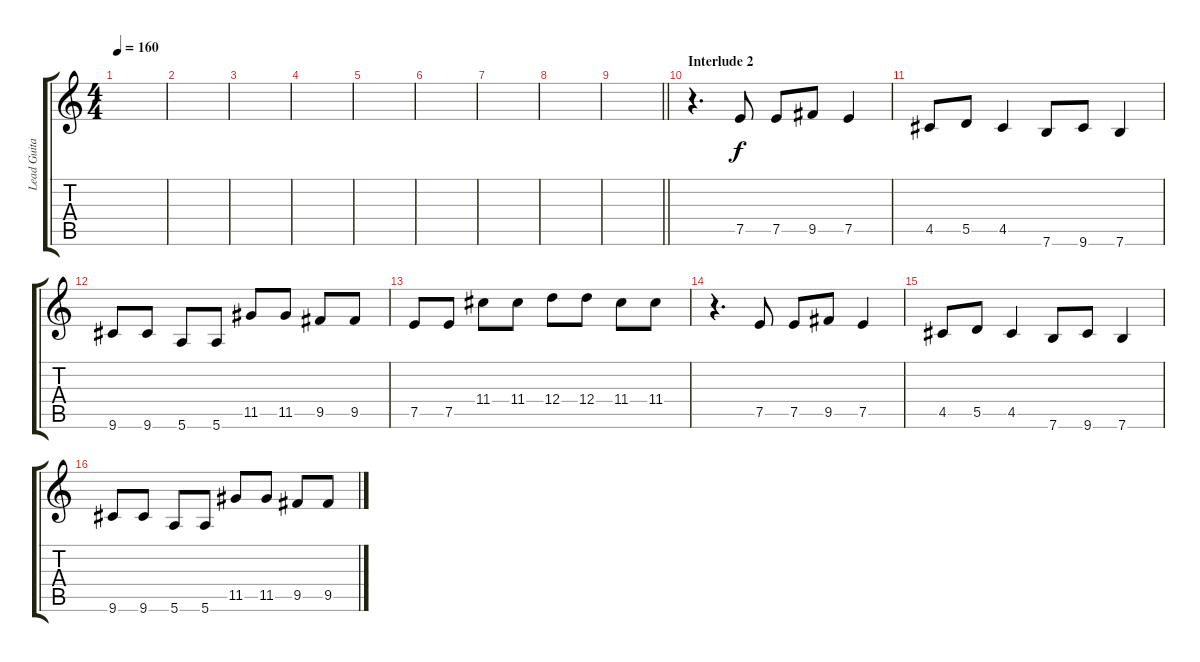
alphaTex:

\track ("Lead Guitar" "Lead Guita") {instrument distortionguitar}
\staff {score tabs}
\tuning (E4 B3 G3 D3 A2 E2) {hide}
\ts (4 4)
\tempo 160
\clef g2
\ks c
|
|
|
|
|
|
|
|
\barLineRight lightlight
|
\section ("" "Interlude 2")
r.4{d} 7.5.8 7.5.8 9.5.8 7.5.4 |
4.5.8 5.5.8 4.5.4 7.6.8 9.6.8 7.6.4 |
9.6.8 9.6.8 5.6.8 5.6.8 11.5.8 11.5.8 9.5.8 9.5.8 |
7.5.8 7.5.8 11.4.8 11.4.8 12.4.8 12.4.8 11.4.8 11.4.8 |
r.4{d} 7.5.8 7.5.8 9.5.8 7.5.4 |
4.5.8 5.5.8 4.5.4 7.6.8 9.6.8 7.6.4 |
9.6.8 9.6.8 5.6.8 5.6.8 11.5.8 11.5.8 9.5.8 9.5.8
